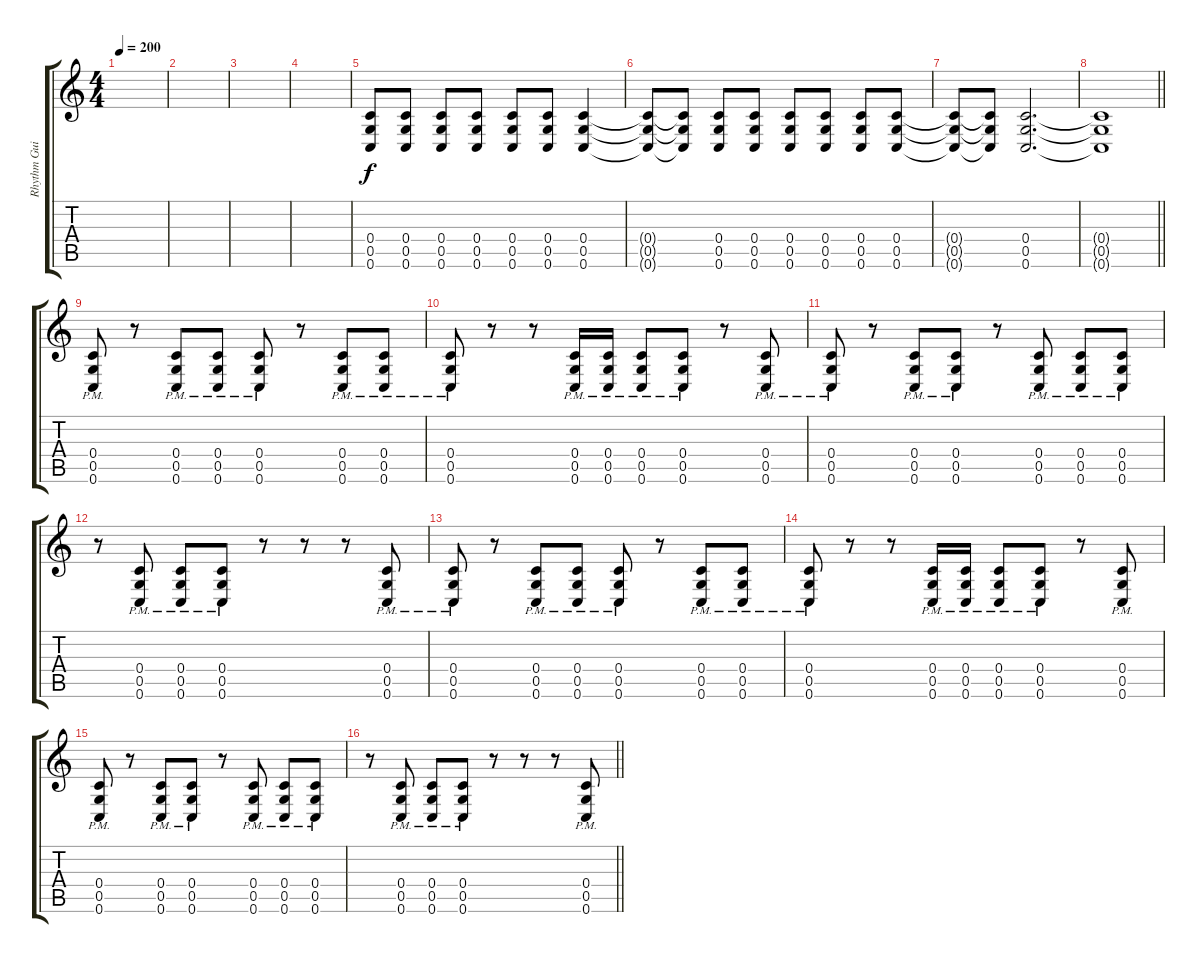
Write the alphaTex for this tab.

\track ("Rhythm Guitar" "Rhythm Gui") {instrument distortionguitar}
\staff {score tabs}
\tuning (D4 A3 F3 C3 G2 C2) {hide}
\ts (4 4)
\tempo 200
\clef g2
\ks c
|
|
|
|
(0.4 0.5 0.6).8 (0.4 0.5 0.6).8 (0.4 0.5 0.6).8 (0.4 0.5 0.6).8 (0.4 0.5 0.6).8 (0.4 0.5 0.6).8 (0.4 0.5 0.6).4 |
(0.4{t} 0.5{t} 0.6{t}).8 (0.4{t} 0.5{t} 0.6{t}).8 (0.4 0.5 0.6).8 (0.4 0.5 0.6).8 (0.4 0.5 0.6).8 (0.4 0.5 0.6).8 (0.4 0.5 0.6).8 (0.4 0.5 0.6).8 |
(0.4{t} 0.5{t} 0.6{t}).8 (0.4{t} 0.5{t} 0.6{t}).8 (0.4 0.5 0.6).2{d} |
\barLineRight lightlight
(0.4{t} 0.5{t} 0.6{t}).1 |
(0.4{pm} 0.5{pm} 0.6{pm}).8 r.8 (0.4{pm} 0.5{pm} 0.6{pm}).8 (0.4{pm} 0.5{pm} 0.6{pm}).8 (0.4{pm} 0.5{pm} 0.6{pm}).8 r.8 (0.4{pm} 0.5{pm} 0.6{pm}).8 (0.4{pm} 0.5{pm} 0.6{pm}).8 |
(0.4{pm} 0.5{pm} 0.6{pm}).8 r.8 r.8 (0.4{pm} 0.5{pm} 0.6{pm}).16 (0.4{pm} 0.5{pm} 0.6{pm}).16 (0.4{pm} 0.5{pm} 0.6{pm}).8 (0.4{pm} 0.5{pm} 0.6{pm}).8 r.8 (0.4{pm} 0.5{pm} 0.6{pm}).8 |
(0.4{pm} 0.5{pm} 0.6{pm}).8 r.8 (0.4{pm} 0.5{pm} 0.6{pm}).8 (0.4{pm} 0.5{pm} 0.6{pm}).8 r.8 (0.4{pm} 0.5{pm} 0.6{pm}).8 (0.4{pm} 0.5{pm} 0.6{pm}).8 (0.4{pm} 0.5{pm} 0.6{pm}).8 |
r.8 (0.4{pm} 0.5{pm} 0.6{pm}).8 (0.4{pm} 0.5{pm} 0.6{pm}).8 (0.4{pm} 0.5{pm} 0.6{pm}).8 r.8 r.8 r.8 (0.4{pm} 0.5{pm} 0.6{pm}).8 |
(0.4{pm} 0.5{pm} 0.6{pm}).8 r.8 (0.4{pm} 0.5{pm} 0.6{pm}).8 (0.4{pm} 0.5{pm} 0.6{pm}).8 (0.4{pm} 0.5{pm} 0.6{pm}).8 r.8 (0.4{pm} 0.5{pm} 0.6{pm}).8 (0.4{pm} 0.5{pm} 0.6{pm}).8 |
(0.4{pm} 0.5{pm} 0.6{pm}).8 r.8 r.8 (0.4{pm} 0.5{pm} 0.6{pm}).16 (0.4{pm} 0.5{pm} 0.6{pm}).16 (0.4{pm} 0.5{pm} 0.6{pm}).8 (0.4{pm} 0.5{pm} 0.6{pm}).8 r.8 (0.4{pm} 0.5{pm} 0.6{pm}).8 |
(0.4{pm} 0.5{pm} 0.6{pm}).8 r.8 (0.4{pm} 0.5{pm} 0.6{pm}).8 (0.4{pm} 0.5{pm} 0.6{pm}).8 r.8 (0.4{pm} 0.5{pm} 0.6{pm}).8 (0.4{pm} 0.5{pm} 0.6{pm}).8 (0.4{pm} 0.5{pm} 0.6{pm}).8 |
\barLineRight lightlight
r.8 (0.4{pm} 0.5{pm} 0.6{pm}).8 (0.4{pm} 0.5{pm} 0.6{pm}).8 (0.4{pm} 0.5{pm} 0.6{pm}).8 r.8 r.8 r.8 (0.4{pm} 0.5{pm} 0.6{pm}).8
